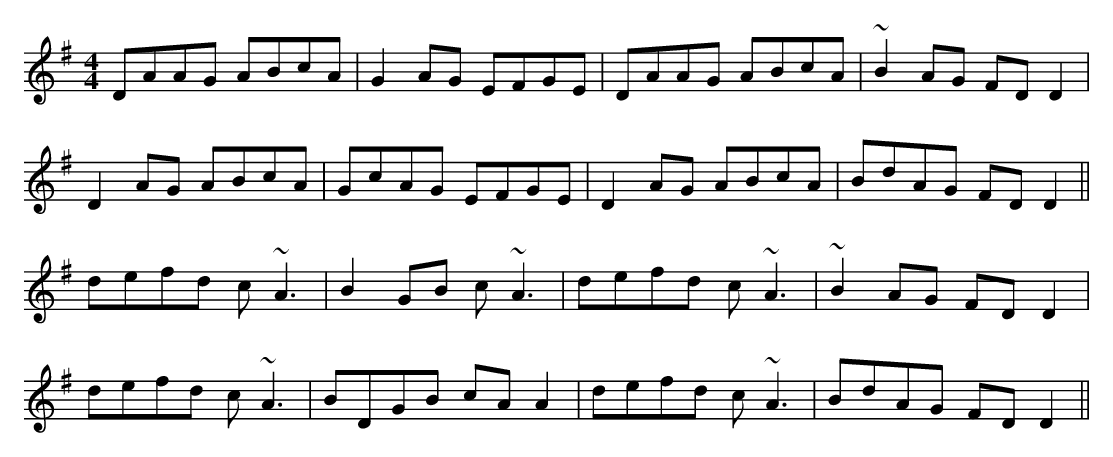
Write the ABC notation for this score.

X:1
M:4/4
K:Dmix
DAAG ABcA|G2AG EFGE|DAAG ABcA|~B2AG FDD2|
D2AG ABcA|GcAG EFGE|D2AG ABcA|BdAG FDD2||
defd c~A3|B2GB c~A3|defd c~A3|~B2AG FDD2|
defd c~A3|BDGB cAA2|defd c~A3|BdAG FDD2||
